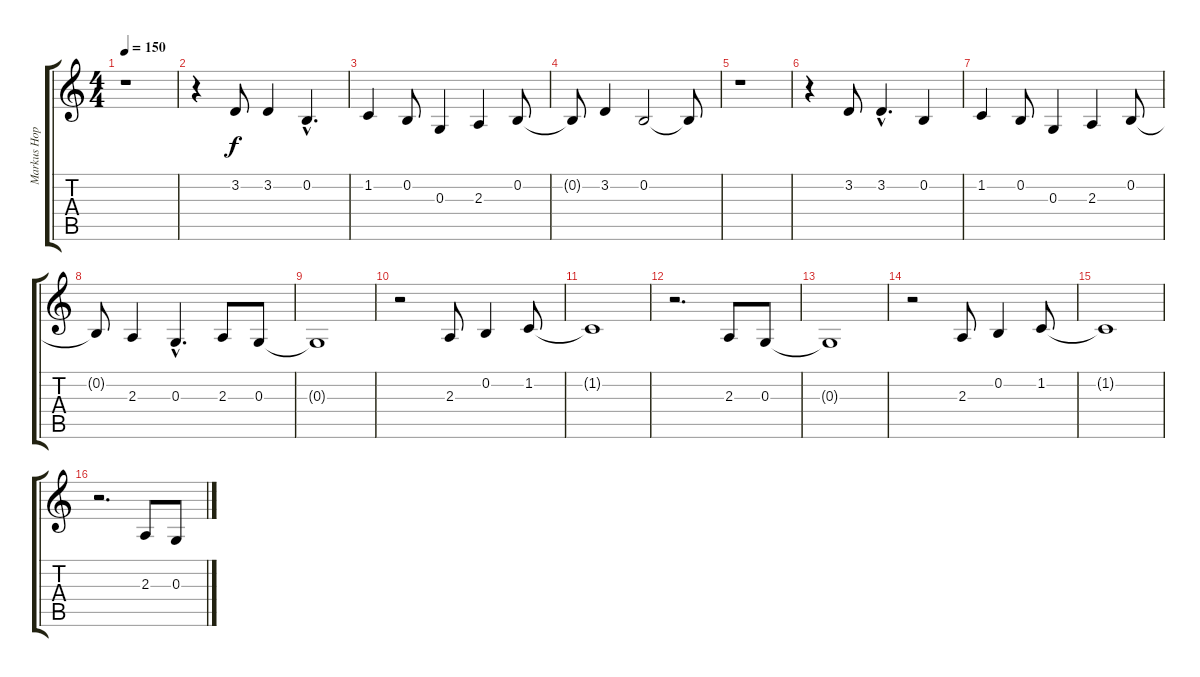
\track ("Markus Hoppus - Vocals II" "Markus Hop") {instrument lead7fifths}
\staff {score tabs}
\tuning (E4 B3 G3 D3 A2 E2) {hide}
\ts (4 4)
\tempo 150
\clef g2
\ks c
r.1{dy f} |
r.4 3.2.8 3.2.4 0.2{hac}.4{d} |
1.2.4 0.2.8 0.3.4 2.3.4 0.2.8 |
0.2{t}.8 3.2.4 0.2.2 0.2{t}.8 |
r.1 |
r.4 3.2.8 3.2{hac}.4{d} 0.2.4 |
1.2.4 0.2.8 0.3.4 2.3.4 0.2.8 |
0.2{t}.8 2.3.4 0.3{hac}.4{d} 2.3.8 0.3.8 |
0.3{t}.1 |
r.2 2.3.8 0.2.4 1.2.8 |
1.2{t}.1 |
r.2{d} 2.3.8 0.3.8 |
0.3{t}.1 |
r.2 2.3.8 0.2.4 1.2.8 |
1.2{t}.1 |
r.2{d} 2.3.8 0.3.8
